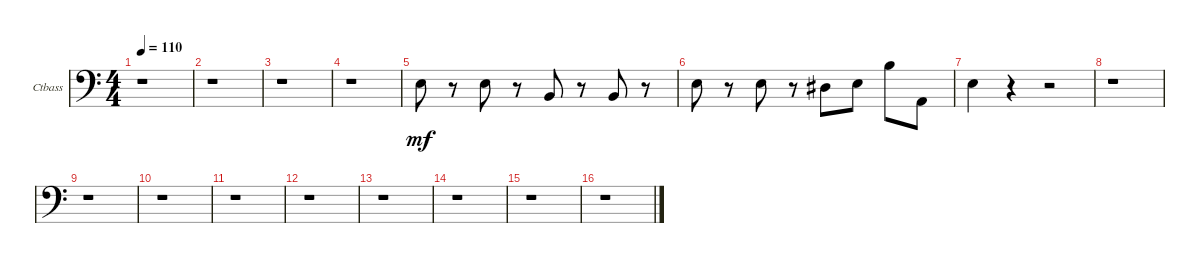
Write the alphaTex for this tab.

\defaultSystemsLayout 4
\bracketExtendMode groupsimilarinstruments
\firstSystemTrackNameOrientation horizontal
\otherSystemsTrackNameOrientation horizontal
\track ("Contrabass" "Ctbass") {instrument contrabass}
\staff {score}
\tuning (G2 D2 A1 E1)
\ts (4 4)
\tempo 110
\clef f4
\scale
0.333333
\ks c
r.1{dy mf} |
\scale
0.333333 r.1 |
\scale
0.333333 r.1 |
\scale
0.333333 r.1 |
\scale
0.333333 2.2.8 r.8 2.2.8 r.8 2.3.8 r.8 2.3.8 r.8 |
\scale
0.333333 2.2.8 r.8 2.2.8 r.8 1.2.8 2.2.8 4.1.8 0.3.8 |
\scale
0.333333 2.2.4 r.4 r.2 |
\scale
0.333333 r.1 |
\scale
0.333333 r.1 |
\scale
0.333333 r.1 |
\scale
0.333333 r.1 |
\scale
0.333333 r.1 |
\scale
0.333333 r.1 |
\scale
0.333333 r.1 |
\scale
0.333333 r.1 |
\scale
0.333333 r.1
